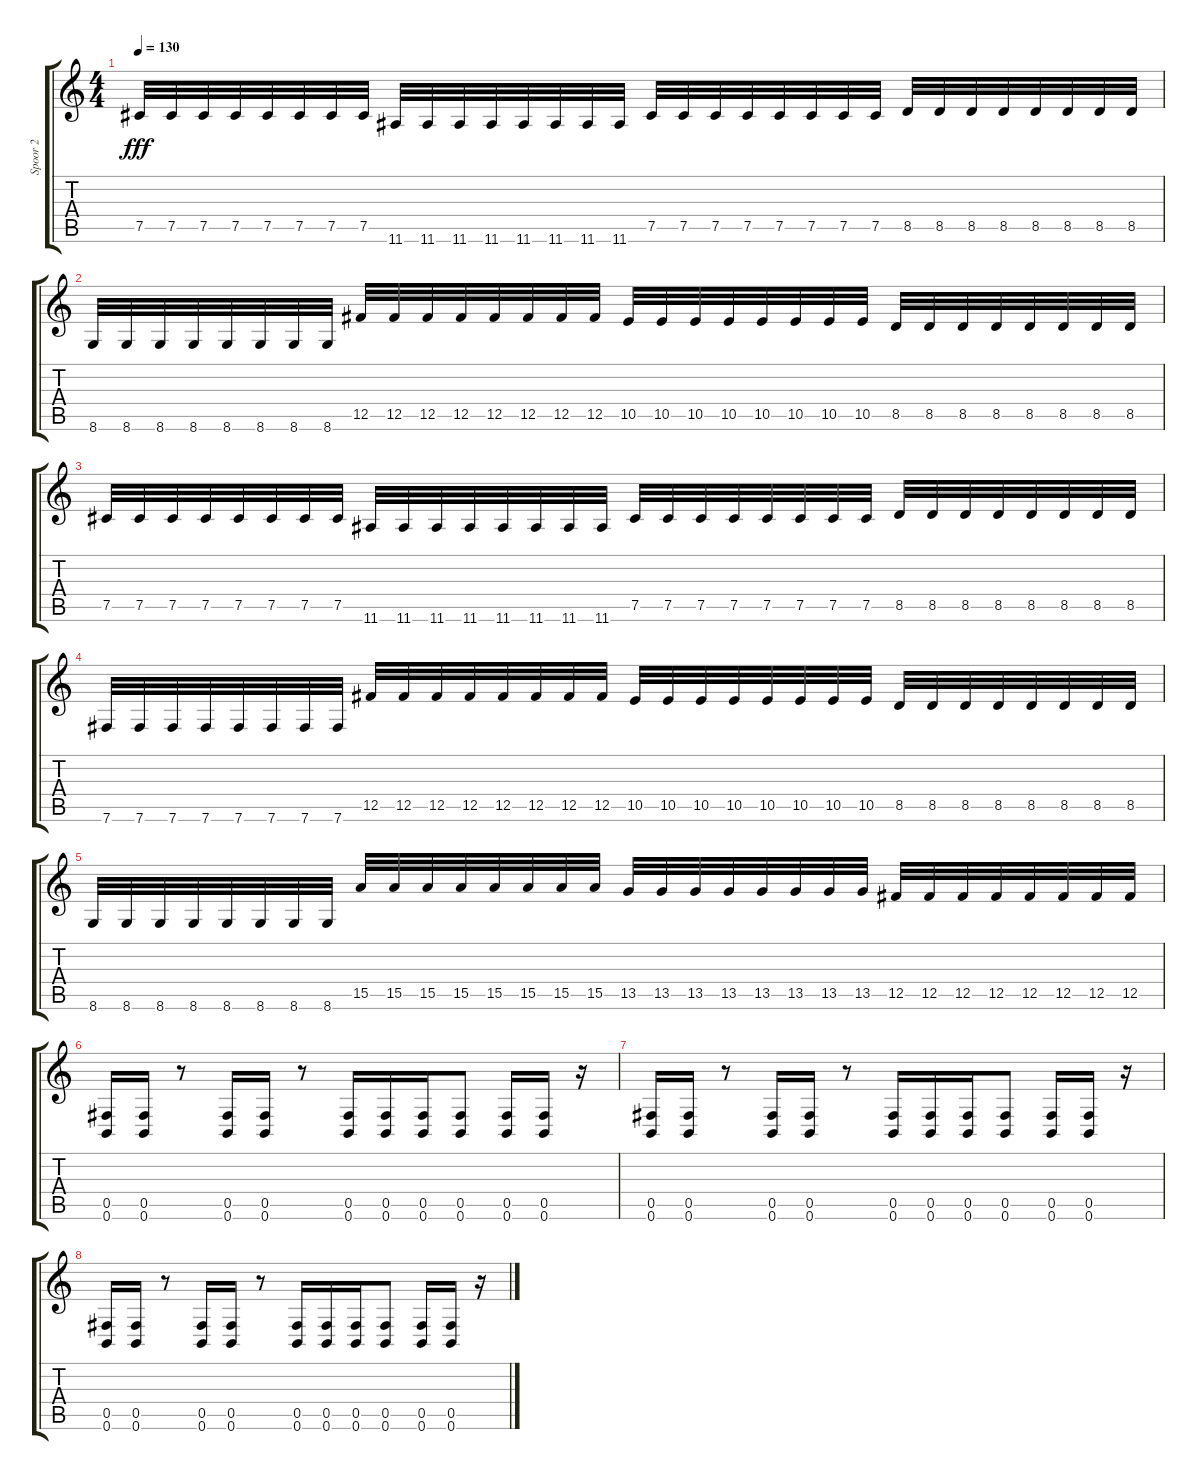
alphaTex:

\track ("Spoor 2" "Spoor 2") {instrument distortionguitar}
\staff {score tabs}
\tuning (Db4 Ab3 E3 B2 Gb2 B1) {hide}
\ts (4 4)
\tempo 130
\clef g2
\ks c
7.5.32{dy fff} 7.5.32 7.5.32 7.5.32 7.5.32 7.5.32 7.5.32 7.5.32 11.6.32 11.6.32 11.6.32 11.6.32 11.6.32 11.6.32 11.6.32 11.6.32 7.5.32 7.5.32 7.5.32 7.5.32 7.5.32 7.5.32 7.5.32 7.5.32 8.5.32 8.5.32 8.5.32 8.5.32 8.5.32 8.5.32 8.5.32 8.5.32 |
8.6.32 8.6.32 8.6.32 8.6.32 8.6.32 8.6.32 8.6.32 8.6.32 12.5.32 12.5.32 12.5.32 12.5.32 12.5.32 12.5.32 12.5.32 12.5.32 10.5.32 10.5.32 10.5.32 10.5.32 10.5.32 10.5.32 10.5.32 10.5.32 8.5.32 8.5.32 8.5.32 8.5.32 8.5.32 8.5.32 8.5.32 8.5.32 |
7.5.32 7.5.32 7.5.32 7.5.32 7.5.32 7.5.32 7.5.32 7.5.32 11.6.32 11.6.32 11.6.32 11.6.32 11.6.32 11.6.32 11.6.32 11.6.32 7.5.32 7.5.32 7.5.32 7.5.32 7.5.32 7.5.32 7.5.32 7.5.32 8.5.32 8.5.32 8.5.32 8.5.32 8.5.32 8.5.32 8.5.32 8.5.32 |
7.6.32 7.6.32 7.6.32 7.6.32 7.6.32 7.6.32 7.6.32 7.6.32 12.5.32 12.5.32 12.5.32 12.5.32 12.5.32 12.5.32 12.5.32 12.5.32 10.5.32 10.5.32 10.5.32 10.5.32 10.5.32 10.5.32 10.5.32 10.5.32 8.5.32 8.5.32 8.5.32 8.5.32 8.5.32 8.5.32 8.5.32 8.5.32 |
8.6.32 8.6.32 8.6.32 8.6.32 8.6.32 8.6.32 8.6.32 8.6.32 15.5.32 15.5.32 15.5.32 15.5.32 15.5.32 15.5.32 15.5.32 15.5.32 13.5.32 13.5.32 13.5.32 13.5.32 13.5.32 13.5.32 13.5.32 13.5.32 12.5.32 12.5.32 12.5.32 12.5.32 12.5.32 12.5.32 12.5.32 12.5.32 |
(0.5 0.6).16 (0.5 0.6).16 r.8 (0.5 0.6).16 (0.5 0.6).16 r.8 (0.5 0.6).16 (0.5 0.6).16 (0.5 0.6).16 (0.5 0.6).8 (0.5 0.6).16 (0.5 0.6).16 r.16 |
(0.5 0.6).16 (0.5 0.6).16 r.8 (0.5 0.6).16 (0.5 0.6).16 r.8 (0.5 0.6).16 (0.5 0.6).16 (0.5 0.6).16 (0.5 0.6).8 (0.5 0.6).16 (0.5 0.6).16 r.16 |
(0.5 0.6).16 (0.5 0.6).16 r.8 (0.5 0.6).16 (0.5 0.6).16 r.8 (0.5 0.6).16 (0.5 0.6).16 (0.5 0.6).16 (0.5 0.6).8 (0.5 0.6).16 (0.5 0.6).16 r.16
